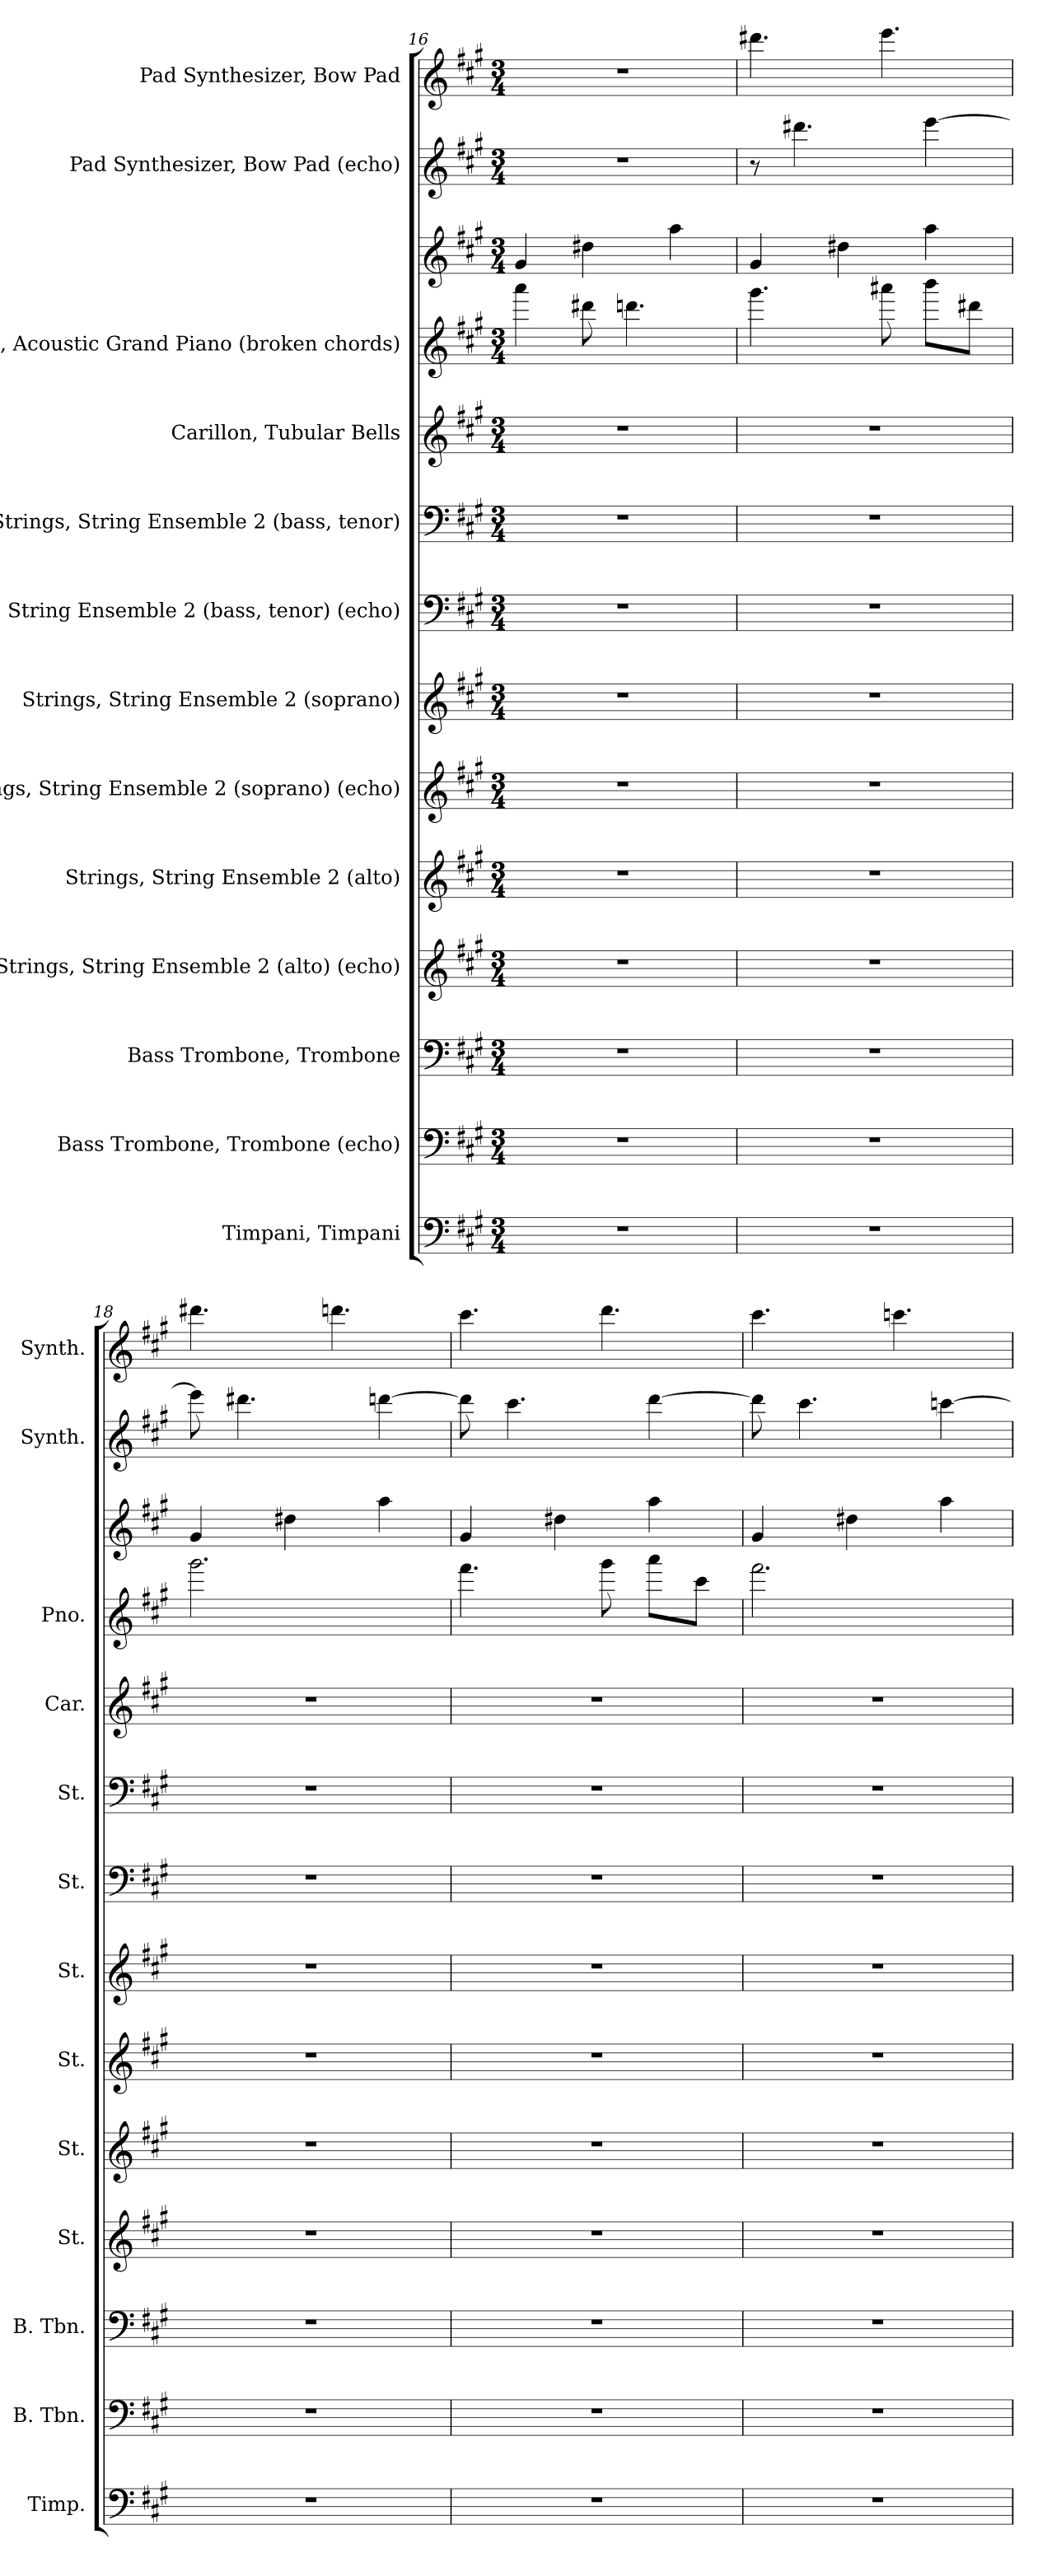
**kern	**kern	**kern	**kern	**kern	**kern	**kern	**kern	**kern	**kern	**kern	**kern	**kern	**kern
*part13	*part12	*part11	*part10	*part9	*part8	*part7	*part6	*part5	*part4	*part3	*part3	*part2	*part1
*staff14	*staff13	*staff12	*staff11	*staff10	*staff9	*staff8	*staff7	*staff6	*staff5	*staff4	*staff3	*staff2	*staff1
*I"Timpani, Timpani	*I"Bass Trombone, Trombone (echo)	*I"Bass Trombone, Trombone	*I"Strings, String Ensemble 2 (alto) (echo)	*I"Strings, String Ensemble 2 (alto)	*I"Strings, String Ensemble 2 (soprano) (echo)	*I"Strings, String Ensemble 2 (soprano)	*I"Strings, String Ensemble 2 (bass, tenor) (echo)	*I"Strings, String Ensemble 2 (bass, tenor)	*I"Carillon, Tubular Bells	*I"Piano, Acoustic Grand Piano (broken chords)	*	*I"Pad Synthesizer, Bow Pad (echo)	*I"Pad Synthesizer, Bow Pad
*I'Timp.	*I'B. Tbn.	*I'B. Tbn.	*I'St.	*I'St.	*I'St.	*I'St.	*I'St.	*I'St.	*I'Car.	*I'Pno.	*	*I'Synth.	*I'Synth.
*clefF4	*clefF4	*clefF4	*clefG2	*clefG2	*clefG2	*clefG2	*clefF4	*clefF4	*clefG2	*clefG2	*clefG2	*clefG2	*clefG2
*k[f#c#g#]	*k[f#c#g#]	*k[f#c#g#]	*k[f#c#g#]	*k[f#c#g#]	*k[f#c#g#]	*k[f#c#g#]	*k[f#c#g#]	*k[f#c#g#]	*k[f#c#g#]	*k[f#c#g#]	*k[f#c#g#]	*k[f#c#g#]	*k[f#c#g#]
*M3/4	*M3/4	*M3/4	*M3/4	*M3/4	*M3/4	*M3/4	*M3/4	*M3/4	*M3/4	*M3/4	*M3/4	*M3/4	*M3/4
=16	=16	=16	=16	=16	=16	=16	=16	=16	=16	=16	=16	=16	=16
2.r	2.r	2.r	2.r	2.r	2.r	2.r	2.r	2.r	2.r	4aaa\	4g#/	2.r	2.r
.	.	.	.	.	.	.	.	.	.	8ddd#X\	4dd#X\	.	.
.	.	.	.	.	.	.	.	.	.	4.dddn\	.	.	.
.	.	.	.	.	.	.	.	.	.	.	4aa\	.	.
=17	=17	=17	=17	=17	=17	=17	=17	=17	=17	=17	=17	=17	=17
2.r	2.r	2.r	2.r	2.r	2.r	2.r	2.r	2.r	2.r	4.ggg#\	4g#/	8r	4.ddd#X\
.	.	.	.	.	.	.	.	.	.	.	.	4.ddd#X\	.
.	.	.	.	.	.	.	.	.	.	.	4dd#X\	.	.
.	.	.	.	.	.	.	.	.	.	8aaa#X\	.	.	4.eee\
.	.	.	.	.	.	.	.	.	.	8bbb\L	4aa\	[4eee\	.
.	.	.	.	.	.	.	.	.	.	8ddd#X\J	.	.	.
!!LO:PB:g=z
=18	=18	=18	=18	=18	=18	=18	=18	=18	=18	=18	=18	=18	=18
2.r	2.r	2.r	2.r	2.r	2.r	2.r	2.r	2.r	2.r	2.ggg#\	4g#/	8eee\]	4.ddd#X\
.	.	.	.	.	.	.	.	.	.	.	.	4.ddd#X\	.
.	.	.	.	.	.	.	.	.	.	.	4dd#X\	.	.
.	.	.	.	.	.	.	.	.	.	.	.	.	4.dddn\
.	.	.	.	.	.	.	.	.	.	.	4aa\	[4dddn\	.
=19	=19	=19	=19	=19	=19	=19	=19	=19	=19	=19	=19	=19	=19
2.r	2.r	2.r	2.r	2.r	2.r	2.r	2.r	2.r	2.r	4.fff#\	4g#/	8ddd\]	4.ccc#\
.	.	.	.	.	.	.	.	.	.	.	.	4.ccc#\	.
.	.	.	.	.	.	.	.	.	.	.	4dd#X\	.	.
.	.	.	.	.	.	.	.	.	.	8ggg#\	.	.	4.ddd\
.	.	.	.	.	.	.	.	.	.	8aaa\L	4aa\	[4ddd\	.
.	.	.	.	.	.	.	.	.	.	8ccc#\J	.	.	.
=20	=20	=20	=20	=20	=20	=20	=20	=20	=20	=20	=20	=20	=20
2.r	2.r	2.r	2.r	2.r	2.r	2.r	2.r	2.r	2.r	2.fff#\	4g#/	8ddd\]	4.ccc#\
.	.	.	.	.	.	.	.	.	.	.	.	4.ccc#\	.
.	.	.	.	.	.	.	.	.	.	.	4dd#X\	.	.
.	.	.	.	.	.	.	.	.	.	.	.	.	4.cccn\
.	.	.	.	.	.	.	.	.	.	.	4aa\	[4cccn\	.
=	=	=	=	=	=	=	=	=	=	=	=	=	=
*-	*-	*-	*-	*-	*-	*-	*-	*-	*-	*-	*-	*-	*-
